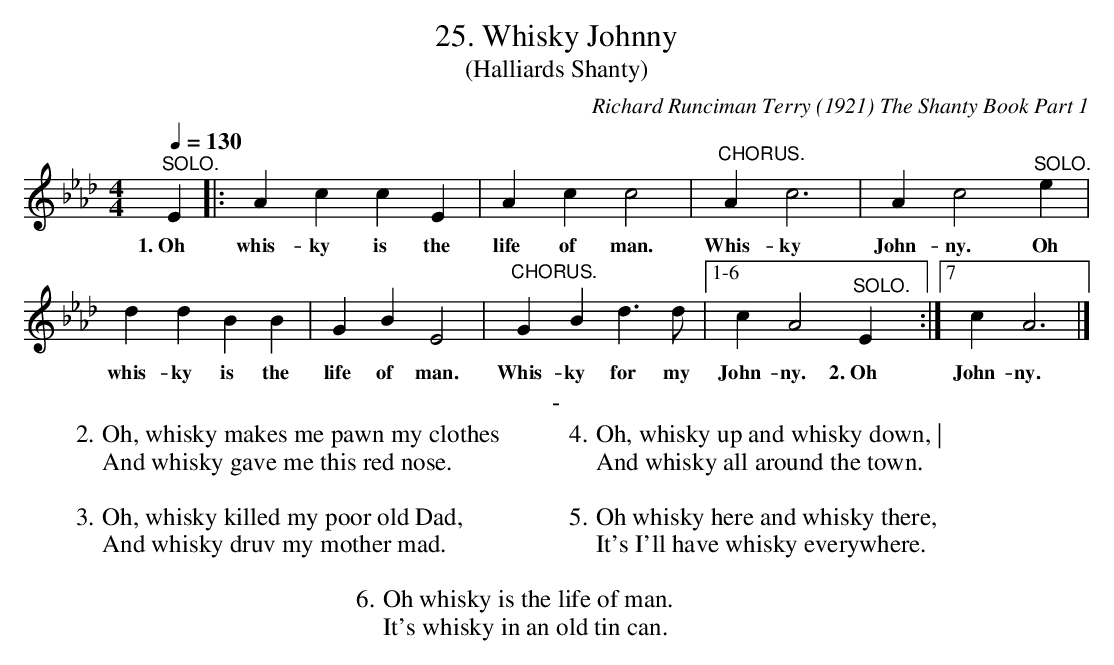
X:1
T:25. Whisky Johnny
T:(Halliards Shanty)
C:Richard Runciman Terry (1921) The Shanty Book Part 1
L:1/4
Q:1/4=130
M:4/4
K:Ab
"^SOLO." E |: A c c E | A c c2 |"^CHORUS." A c3 | A c2 "^SOLO." e | d d B B |
w: 1.~Oh | whis-ky is the | life of man. | Whis- ky | John- ny. Oh | whis- ky is the |
G B E2 | "^CHORUS." G B d3/2 d/ |1-6 c A2 "^SOLO." E :|7 c A3 |]
w: life of man. | Whis-ky for my | John-ny. 2.~Oh|John-ny.|
T: -
W: 2. Oh, whisky makes me pawn my clothes
W: And whisky gave me this red nose.
W:
W: 3. Oh, whisky killed my poor old Dad,
W: And whisky druv my mother mad.
W:
W: 4. Oh, whisky up and whisky down, |
W: And whisky all around the town.
W:
W: 5. Oh whisky here and whisky there,
W: It's I'll have whisky everywhere.
W:
W: 6. Oh whisky is the life of man.
W: It's whisky in an old tin can.
